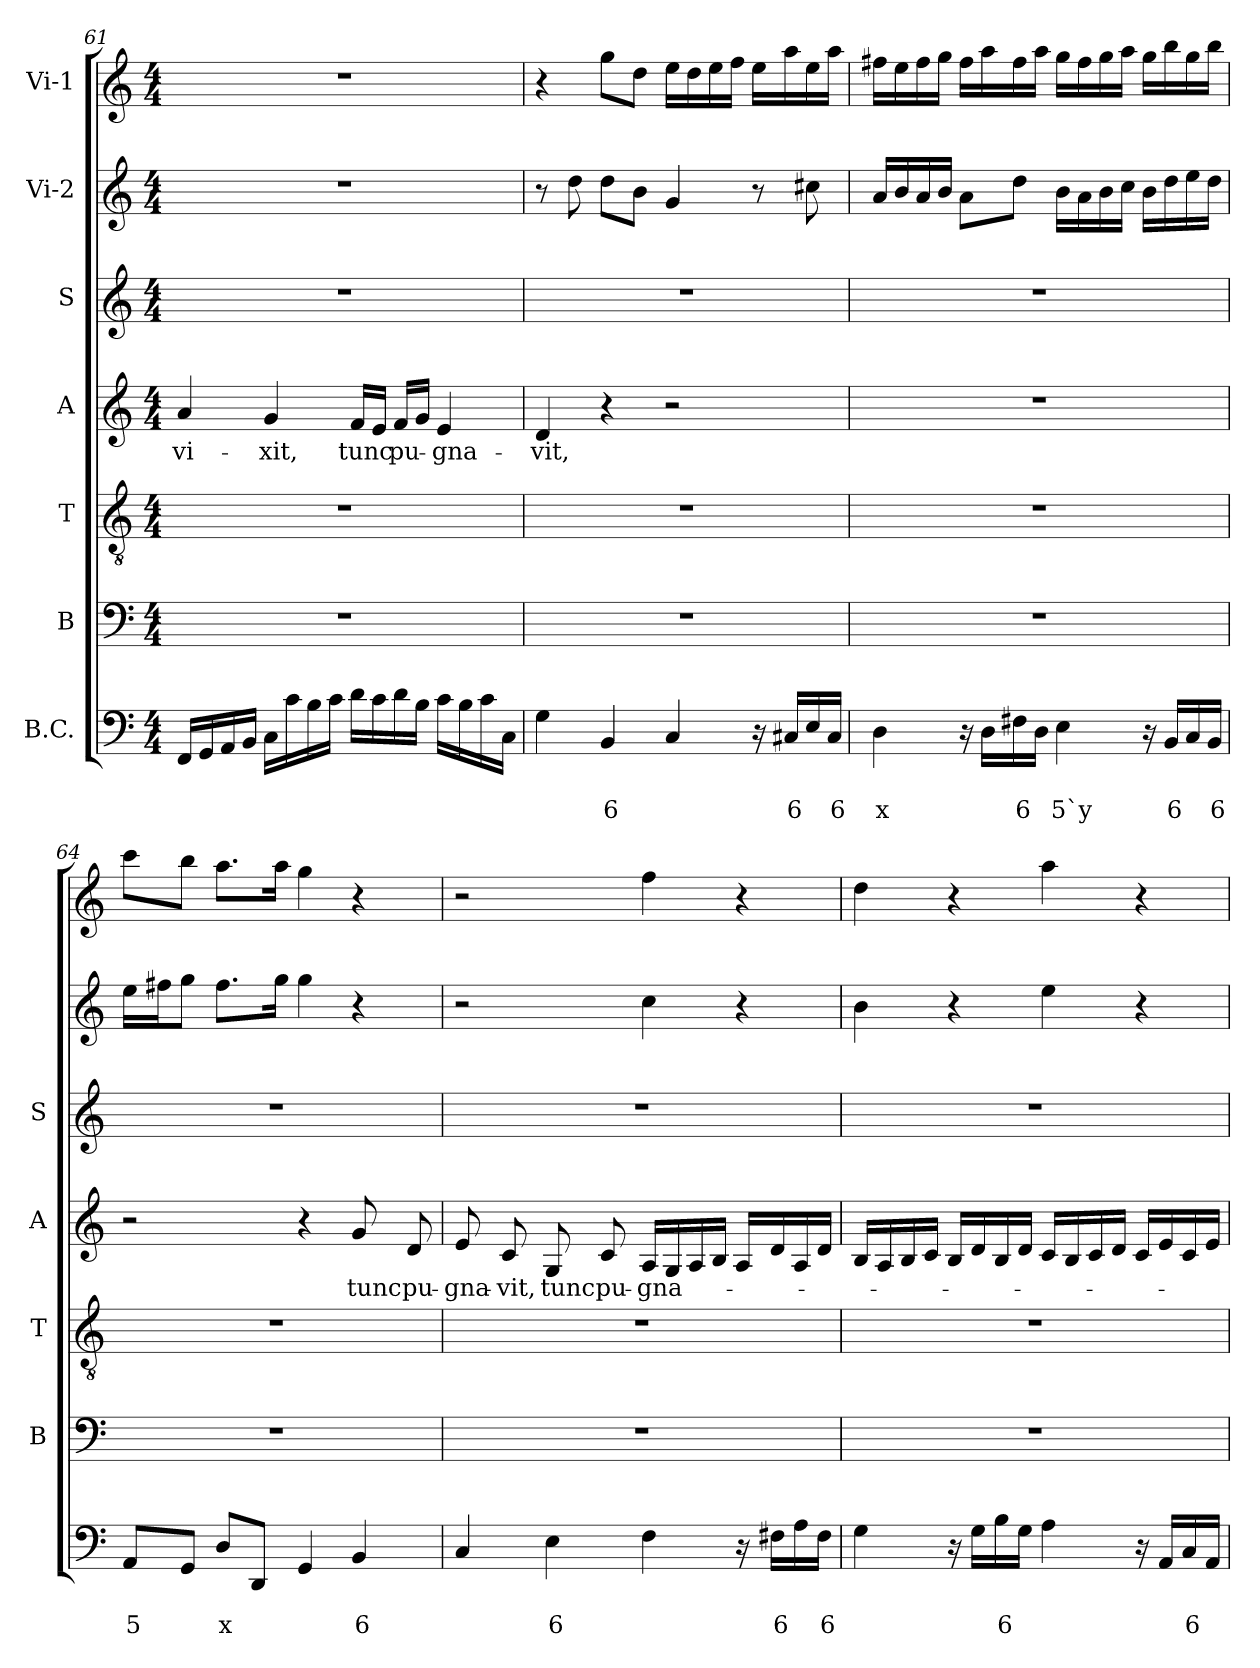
**kern	**text	**text	**kern	**kern	**kern	**text	**kern	**kern	**kern
*part7	*part7	*part7	*part6	*part5	*part4	*part4	*part3	*part2	*part1
*staff7	*staff7	*staff7	*staff6	*staff5	*staff4	*staff4	*staff3	*staff2	*staff1
*I"B.C.	*	*	*I"B	*I"T	*I"A	*	*I"S	*I"Vi-2	*I"Vi-1
*	*	*	*I'B	*I'T	*I'A	*	*I'S	*	*
*clefF4	*	*	*clefF4	*clefGv2	*clefG2	*	*clefG2	*clefG2	*clefG2
*k[]	*	*	*k[]	*k[]	*k[]	*	*k[]	*k[]	*k[]
*C:	*	*	*C:	*C:	*C:	*	*C:	*C:	*C:
*M4/4	*	*	*M4/4	*M4/4	*M4/4	*	*M4/4	*M4/4	*M4/4
=61	=61	=61	=61	=61	=61	=61	=61	=61	=61
!	!	!	!	!	!	!LO:LY:b	!	!	!
16FF/LL	.	.	1r	1r	4a/	vi-	1r	1r	1r
16GG/	.	.	.	.	.	.	.	.	.
16AA/	.	.	.	.	.	.	.	.	.
16BB/JJ	.	.	.	.	.	.	.	.	.
!	!	!	!	!	!	!LO:LY:b	!	!	!
16C\LL	.	.	.	.	4g/	-xit,	.	.	.
16c\	.	.	.	.	.	.	.	.	.
16B\	.	.	.	.	.	.	.	.	.
16c\JJ	.	.	.	.	.	.	.	.	.
!	!	!	!	!	!	!LO:LY:b	!	!	!
16d\LL	.	.	.	.	16f/LL	tunc	.	.	.
16c\	.	.	.	.	16e/JJ	.	.	.	.
!	!	!	!	!	!	!LO:LY:b	!	!	!
16d\	.	.	.	.	16f/LL	pu-	.	.	.
16B\JJ	.	.	.	.	16g/JJ	.	.	.	.
!	!	!	!	!	!	!LO:LY:b	!	!	!
16c\LL	.	.	.	.	4e/	-gna-	.	.	.
16B\	.	.	.	.	.	.	.	.	.
16c\	.	.	.	.	.	.	.	.	.
16C\JJ	.	.	.	.	.	.	.	.	.
=62	=62	=62	=62	=62	=62	=62	=62	=62	=62
!	!	!	!	!	!	!LO:LY:b	!	!	!
4G\	.	.	1r	1r	4d/	-vit,	1r	8r	4r
.	.	.	.	.	.	.	.	8dd\	.
!	!	!LO:LY:b	!	!	!	!	!	!	!
4BB/	.	6	.	.	4r	.	.	8dd\L	8gg\L
.	.	.	.	.	.	.	.	8b\J	8dd\J
4C/	.	.	.	.	2r	.	.	4g/	16ee\LL
.	.	.	.	.	.	.	.	.	16dd\
.	.	.	.	.	.	.	.	.	16ee\
.	.	.	.	.	.	.	.	.	16ff\JJ
16r	.	.	.	.	.	.	.	8r	16ee\LL
!	!	!LO:LY:b	!	!	!	!	!	!	!
16C#X/LL	.	6	.	.	.	.	.	.	16aa\
16E/	.	.	.	.	.	.	.	8cc#X\	16ee\
!	!	!LO:LY:b	!	!	!	!	!	!	!
16C#/JJ	.	6	.	.	.	.	.	.	16aa\JJ
!!LO:LB:g=z
=63	=63	=63	=63	=63	=63	=63	=63	=63	=63
!	!	!LO:LY:b	!	!	!	!	!	!	!
4D\	.	x	1r	1r	1r	.	1r	16a/LL	16ff#X\LL
.	.	.	.	.	.	.	.	16b/	16ee\
.	.	.	.	.	.	.	.	16a/	16ff#\
.	.	.	.	.	.	.	.	16b/JJ	16gg\JJ
16r	.	.	.	.	.	.	.	8a\L	16ff#\LL
16D\LL	.	.	.	.	.	.	.	.	16aa\
!	!	!LO:LY:b	!	!	!	!	!	!	!
16F#X\	.	6	.	.	.	.	.	8dd\J	16ff#\
16D\JJ	.	.	.	.	.	.	.	.	16aa\JJ
!	!	!LO:LY:b	!	!	!	!	!	!	!
4E\	.	5`y	.	.	.	.	.	16b\LL	16gg\LL
.	.	.	.	.	.	.	.	16a\	16ff#\
.	.	.	.	.	.	.	.	16b\	16gg\
.	.	.	.	.	.	.	.	16cc\JJ	16aa\JJ
16r	.	.	.	.	.	.	.	16b\LL	16gg\LL
!	!	!LO:LY:b	!	!	!	!	!	!	!
16BB/LL	.	6	.	.	.	.	.	16dd\	16bb\
16C/	.	.	.	.	.	.	.	16ee\	16gg\
!	!	!LO:LY:b	!	!	!	!	!	!	!
16BB/JJ	.	6	.	.	.	.	.	16dd\JJ	16bb\JJ
=64	=64	=64	=64	=64	=64	=64	=64	=64	=64
!	!	!LO:LY:b	!	!	!	!	!	!	!
8AA/L	.	5	1r	1r	2r	.	1r	16ee\LL	8ccc\L
.	.	.	.	.	.	.	.	16ff#X\J	.
8GG/J	.	.	.	.	.	.	.	8gg\J	8bb\J
!	!	!LO:LY:b	!	!	!	!	!	!	!
8D/L	.	x	.	.	.	.	.	8.ff#\L	8.aa\L
8DD/J	.	.	.	.	.	.	.	.	.
.	.	.	.	.	.	.	.	16gg\Jk	16aa\Jk
4GG/	.	.	.	.	4r	.	.	4gg\	4gg\
!	!	!LO:LY:b	!	!	!	!LO:LY:b	!	!	!
4BB/	.	6	.	.	8g/	tunc	.	4r	4r
!	!	!	!	!	!	!LO:LY:b	!	!	!
.	.	.	.	.	8d/	pu-	.	.	.
=65	=65	=65	=65	=65	=65	=65	=65	=65	=65
!	!	!	!	!	!	!LO:LY:b	!	!	!
4C/	.	.	1r	1r	8e/	-gna-	1r	2r	2r
!	!	!	!	!	!	!LO:LY:b	!	!	!
.	.	.	.	.	8c/	-vit,	.	.	.
!	!	!LO:LY:b	!	!	!	!LO:LY:b	!	!	!
4E\	.	6	.	.	8G/	tunc	.	.	.
!	!	!	!	!	!	!LO:LY:b	!	!	!
.	.	.	.	.	8c/	pu-	.	.	.
!	!	!	!	!	!	!LO:LY:b	!	!	!
4F\	.	.	.	.	16A/LL	-gna-	.	4cc\	4ff\
.	.	.	.	.	16G/	.	.	.	.
.	.	.	.	.	16A/	.	.	.	.
.	.	.	.	.	16B/JJ	.	.	.	.
16r	.	.	.	.	16A/LL	.	.	4r	4r
!	!	!LO:LY:b	!	!	!	!	!	!	!
16F#X\LL	.	6	.	.	16d/	.	.	.	.
16A\	.	.	.	.	16A/	.	.	.	.
!	!	!LO:LY:b	!	!	!	!	!	!	!
16F#\JJ	.	6	.	.	16d/JJ	.	.	.	.
!!LO:LB:g=z
=66	=66	=66	=66	=66	=66	=66	=66	=66	=66
4G\	.	.	1r	1r	16B/LL	.	1r	4b\	4dd\
.	.	.	.	.	16A/	.	.	.	.
.	.	.	.	.	16B/	.	.	.	.
.	.	.	.	.	16c/JJ	.	.	.	.
16r	.	.	.	.	16B/LL	.	.	4r	4r
16G\LL	.	.	.	.	16d/	.	.	.	.
!	!	!LO:LY:b	!	!	!	!	!	!	!
16B\	.	6	.	.	16B/	.	.	.	.
16G\JJ	.	.	.	.	16d/JJ	.	.	.	.
4A\	.	.	.	.	16c/LL	.	.	4ee\	4aa\
.	.	.	.	.	16B/	.	.	.	.
.	.	.	.	.	16c/	.	.	.	.
.	.	.	.	.	16d/JJ	.	.	.	.
16r	.	.	.	.	16c/LL	.	.	4r	4r
16AA/LL	.	.	.	.	16e/	.	.	.	.
!	!	!LO:LY:b	!	!	!	!	!	!	!
16C/	.	6	.	.	16c/	.	.	.	.
16AA/JJ	.	.	.	.	16e/JJ	.	.	.	.
=	=	=	=	=	=	=	=	=	=
*-	*-	*-	*-	*-	*-	*-	*-	*-	*-
